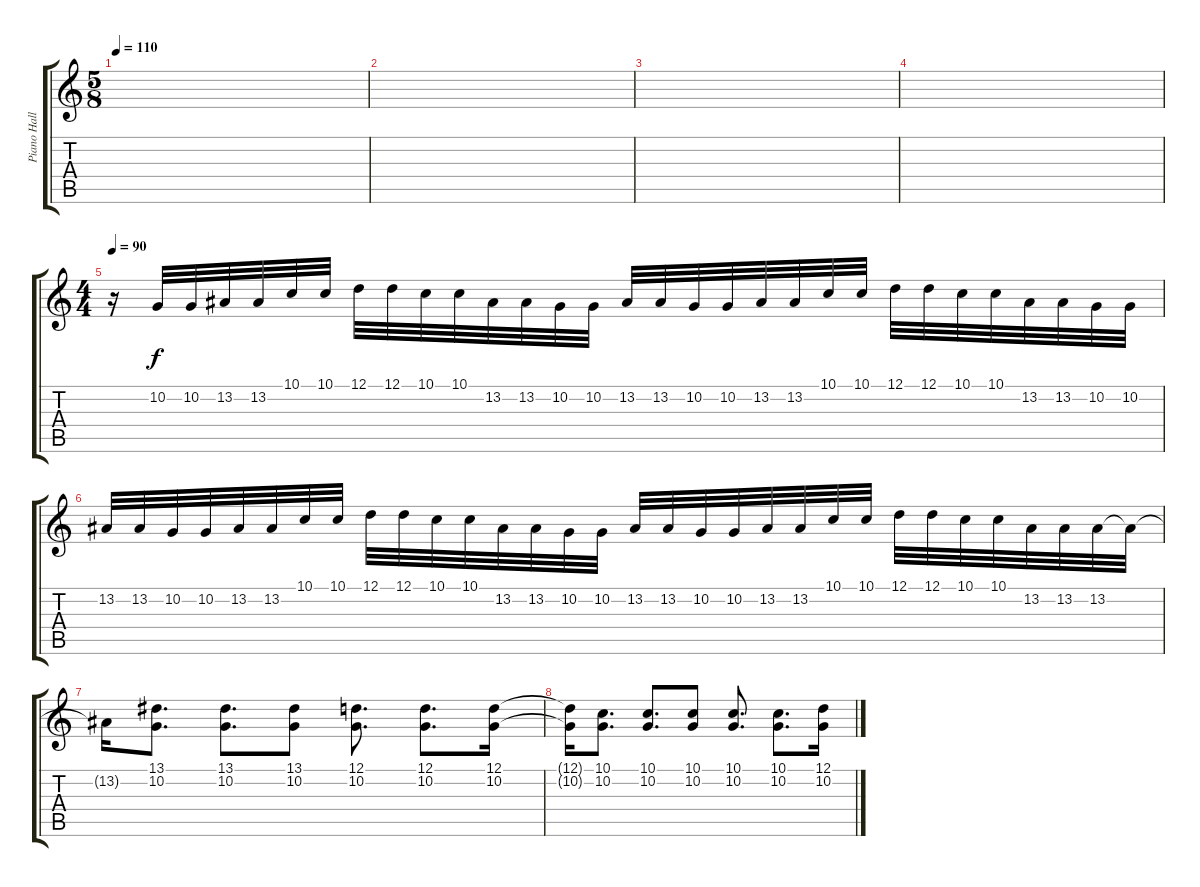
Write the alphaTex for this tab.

\track ("Piano Hall" "Piano Hall") {instrument electricgrandpiano}
\staff {score tabs}
\tuning (D4 A3 F3 C3 G2 C2) {hide}
\ts (5 8)
\tempo 110
\clef g2
\ks c
|
|
|
|
\ts (4 4)
\tempo 90
r.16 10.2.32 10.2.32 13.2.32 13.2.32 10.1.32 10.1.32 12.1.32 12.1.32 10.1.32 10.1.32 13.2.32 13.2.32 10.2.32 10.2.32 13.2.32 13.2.32 10.2.32 10.2.32 13.2.32 13.2.32 10.1.32 10.1.32 12.1.32 12.1.32 10.1.32 10.1.32 13.2.32 13.2.32 10.2.32 10.2.32 |
13.2.32 13.2.32 10.2.32 10.2.32 13.2.32 13.2.32 10.1.32 10.1.32 12.1.32 12.1.32 10.1.32 10.1.32 13.2.32 13.2.32 10.2.32 10.2.32 13.2.32 13.2.32 10.2.32 10.2.32 13.2.32 13.2.32 10.1.32 10.1.32 12.1.32 12.1.32 10.1.32 10.1.32 13.2.32 13.2.32 13.2.32 13.2{t}.32 |
13.2{t}.16 (13.1 10.2).8{d} (13.1 10.2).8{d} (13.1 10.2).8 (12.1 10.2).8{d} (12.1 10.2).8{d} (12.1 10.2).16 |
(12.1{t} 10.2{t}).16 (10.1 10.2).8{d} (10.1 10.2).8{d} (10.1 10.2).8 (10.1 10.2).8{d} (10.1 10.2).8{d} (12.1 10.2).16
